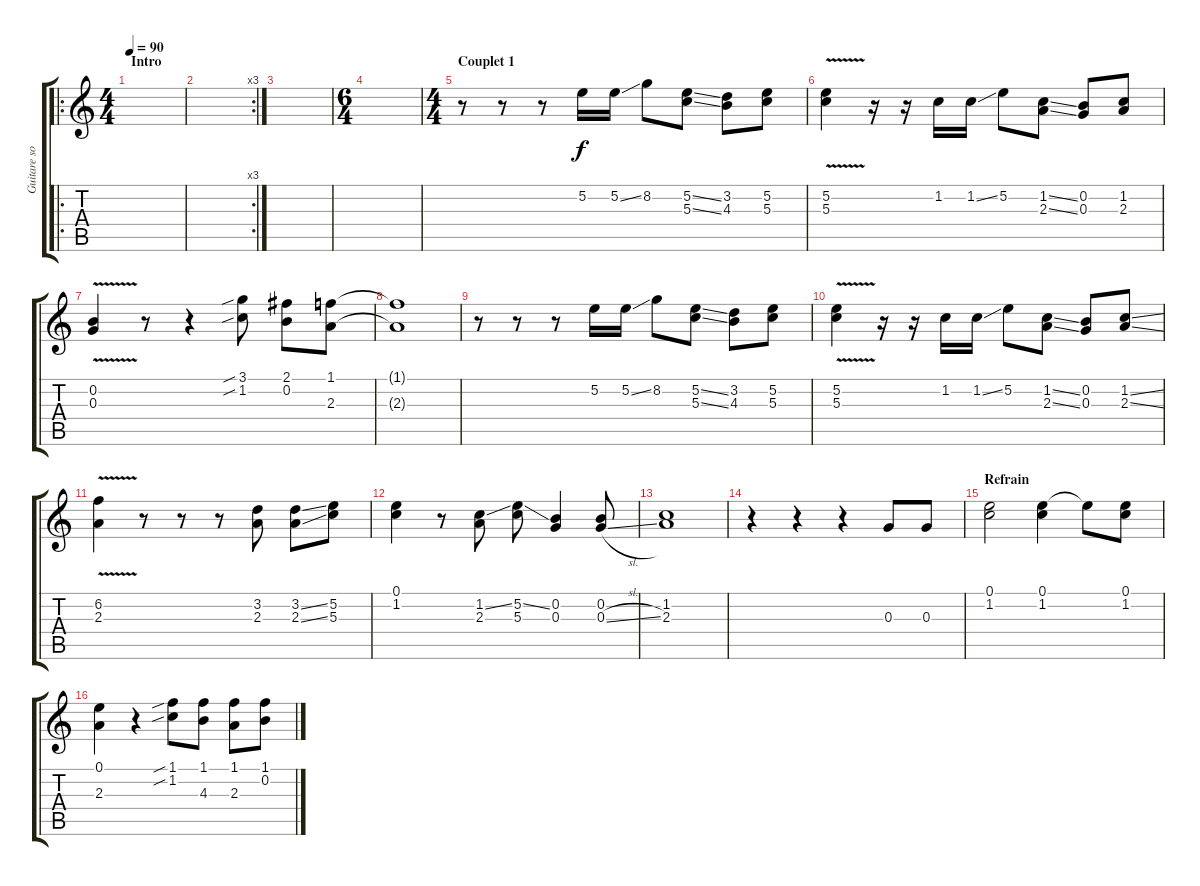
\track ("Guitare solo" "Guitare so") {instrument acousticguitarnylon}
\staff {score tabs}
\tuning (E4 B3 G3 D3 A2 E2) {hide}
\ro
\ts (4 4)
\section ("" "Intro")
\tempo 90
\clef g2
\ks c
|
\rc 3
|
|
\ts (6 4)
|
\ts (4 4)
\section ("" "Couplet 1")
r.8 r.8 r.8 5.2.16 5.2{ss}.16 8.2.8 (5.2{ss} 5.3{ss}).8 (3.2 4.3).8 (5.2 5.3).8 |
(5.2{v} 5.3).4 r.16 r.16 1.2.16 1.2{ss}.16 5.2.8 (1.2{ss} 2.3{ss}).8 (0.2 0.3).8 (1.2 2.3).8 |
(0.2{v} 0.3).4 r.8 r.4 (3.1{sib} 1.2{sib}).8 (2.1 0.2).8 (1.1 2.3).8 |
(1.1{t} 2.3{t}).1 |
r.8 r.8 r.8 5.2.16 5.2{ss}.16 8.2.8 (5.2{ss} 5.3{ss}).8 (3.2 4.3).8 (5.2 5.3).8 |
(5.2{v} 5.3).4 r.16 r.16 1.2.16 1.2{ss}.16 5.2.8 (1.2{ss} 2.3{ss}).8 (0.2 0.3).8 (1.2{ss} 2.3{ss}).8 |
(6.2{v} 2.3).4 r.8 r.8 r.8 (3.2 2.3).8 (3.2{ss} 2.3{ss}).8 (5.2 5.3).8 |
(0.1 1.2).4 r.8 (1.2{ss} 2.3).8 (5.2{ss} 5.3).8 (0.2 0.3).4 (0.2 0.3{sl}).8 |
(1.2 2.3).1 |
r.4 r.4 r.4 0.3.8 0.3.8 |
\section ("" "Refrain")
(0.1 1.2).2 (0.1 1.2).4 0.1{t}.8 (0.1 1.2).8 |
(0.1 2.3).4 r.4 (1.1{sib} 1.2{sib}).8 (1.1 4.3).8 (1.1 2.3).8 (1.1{sl} 0.2{ss}).8
